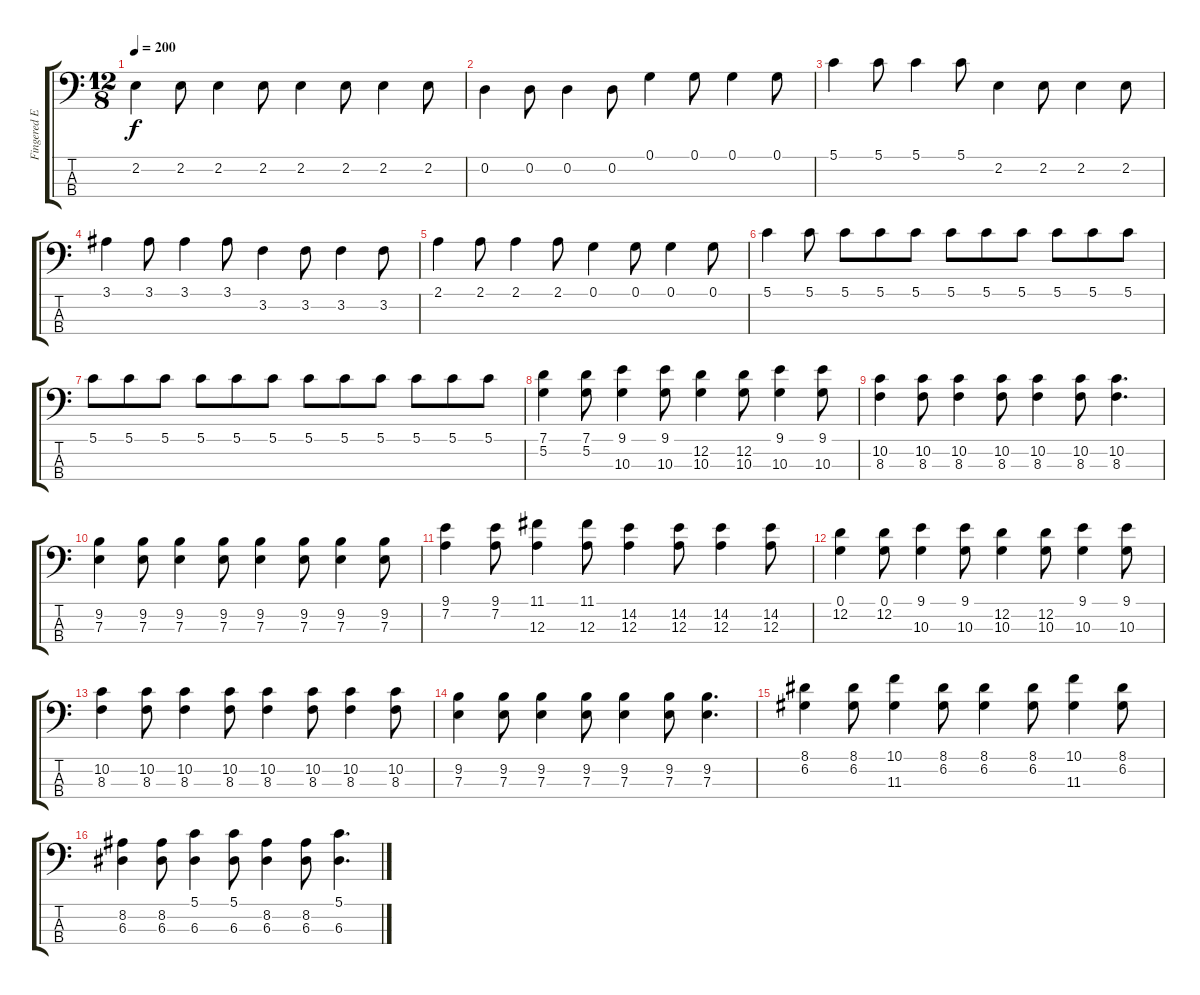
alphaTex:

\track ("Fingered Elec Bass" "Fingered E") {instrument electricbassfinger}
\staff {score tabs}
\tuning (G2 D2 A1 E1) {hide}
\ts (12 8)
\tempo 200
\clef f4
\ks c
2.2.4{dy f} 2.2.8 2.2.4 2.2.8 2.2.4 2.2.8 2.2.4 2.2.8 |
0.2.4 0.2.8 0.2.4 0.2.8 0.1.4 0.1.8 0.1.4 0.1.8 |
5.1.4 5.1.8 5.1.4 5.1.8 2.2.4 2.2.8 2.2.4 2.2.8 |
3.1.4 3.1.8 3.1.4 3.1.8 3.2.4 3.2.8 3.2.4 3.2.8 |
2.1.4 2.1.8 2.1.4 2.1.8 0.1.4 0.1.8 0.1.4 0.1.8 |
5.1.4 5.1.8 5.1.8 5.1.8 5.1.8 5.1.8 5.1.8 5.1.8 5.1.8 5.1.8 5.1.8 |
5.1.8 5.1.8 5.1.8 5.1.8 5.1.8 5.1.8 5.1.8 5.1.8 5.1.8 5.1.8 5.1.8 5.1.8 |
(7.1 5.2).4 (7.1 5.2).8 (9.1 10.3).4 (9.1 10.3).8 (12.2 10.3).4 (12.2 10.3).8 (9.1 10.3).4 (9.1 10.3).8 |
(10.2 8.3).4 (10.2 8.3).8 (10.2 8.3).4 (10.2 8.3).8 (10.2 8.3).4 (10.2 8.3).8 (10.2 8.3).4{d} |
(9.2 7.3).4 (9.2 7.3).8 (9.2 7.3).4 (9.2 7.3).8 (9.2 7.3).4 (9.2 7.3).8 (9.2 7.3).4 (9.2 7.3).8 |
(9.1 7.2).4 (9.1 7.2).8 (11.1 12.3).4 (11.1 12.3).8 (14.2 12.3).4 (14.2 12.3).8 (14.2 12.3).4 (14.2 12.3).8 |
(0.1 12.2).4 (0.1 12.2).8 (9.1 10.3).4 (9.1 10.3).8 (12.2 10.3).4 (12.2 10.3).8 (9.1 10.3).4 (9.1 10.3).8 |
(10.2 8.3).4 (10.2 8.3).8 (10.2 8.3).4 (10.2 8.3).8 (10.2 8.3).4 (10.2 8.3).8 (10.2 8.3).4 (10.2 8.3).8 |
(9.2 7.3).4 (9.2 7.3).8 (9.2 7.3).4 (9.2 7.3).8 (9.2 7.3).4 (9.2 7.3).8 (9.2 7.3).4{d} |
(8.1 6.2).4 (8.1 6.2).8 (10.1 11.3).4 (8.1 6.2).8 (8.1 6.2).4 (8.1 6.2).8 (10.1 11.3).4 (8.1 6.2).8 |
(8.2 6.3).4 (8.2 6.3).8 (5.1 6.3).4 (5.1 6.3).8 (8.2 6.3).4 (8.2 6.3).8 (5.1 6.3).4{d}
